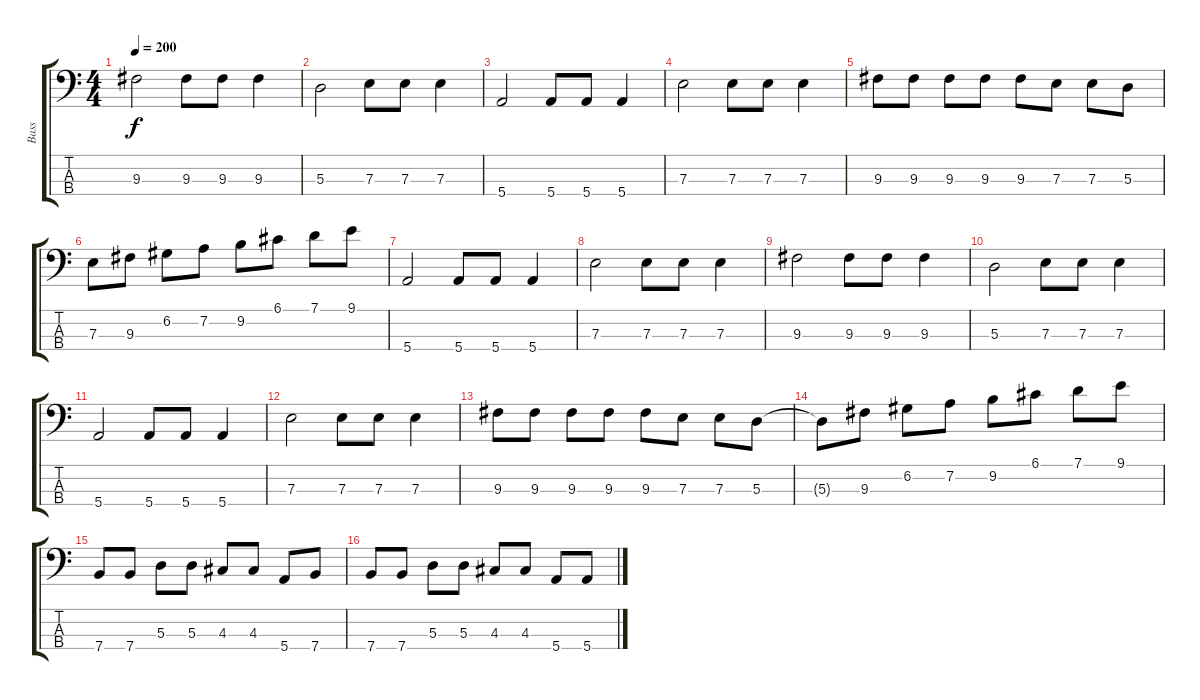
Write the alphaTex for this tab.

\track ("Bass" "Bass") {instrument electricbassfinger}
\staff {score tabs}
\tuning (G2 D2 A1 E1) {hide}
\ts (4 4)
\tempo 200
\clef f4
\ks c
9.3.2{dy f} 9.3.8 9.3.8 9.3.4 |
5.3.2 7.3.8 7.3.8 7.3.4 |
5.4.2 5.4.8 5.4.8 5.4.4 |
7.3.2 7.3.8 7.3.8 7.3.4 |
9.3.8 9.3.8 9.3.8 9.3.8 9.3.8 7.3.8 7.3.8 5.3.8 |
7.3.8 9.3.8 6.2.8 7.2.8 9.2.8 6.1.8 7.1.8 9.1.8 |
5.4.2 5.4.8 5.4.8 5.4.4 |
7.3.2 7.3.8 7.3.8 7.3.4 |
9.3.2 9.3.8 9.3.8 9.3.4 |
5.3.2 7.3.8 7.3.8 7.3.4 |
5.4.2 5.4.8 5.4.8 5.4.4 |
7.3.2 7.3.8 7.3.8 7.3.4 |
9.3.8 9.3.8 9.3.8 9.3.8 9.3.8 7.3.8 7.3.8 5.3.8 |
5.3{t}.8 9.3.8 6.2.8 7.2.8 9.2.8 6.1.8 7.1.8 9.1.8 |
7.4.8 7.4.8 5.3.8 5.3.8 4.3.8 4.3.8 5.4.8 7.4.8 |
7.4.8 7.4.8 5.3.8 5.3.8 4.3.8 4.3.8 5.4.8 5.4.8
